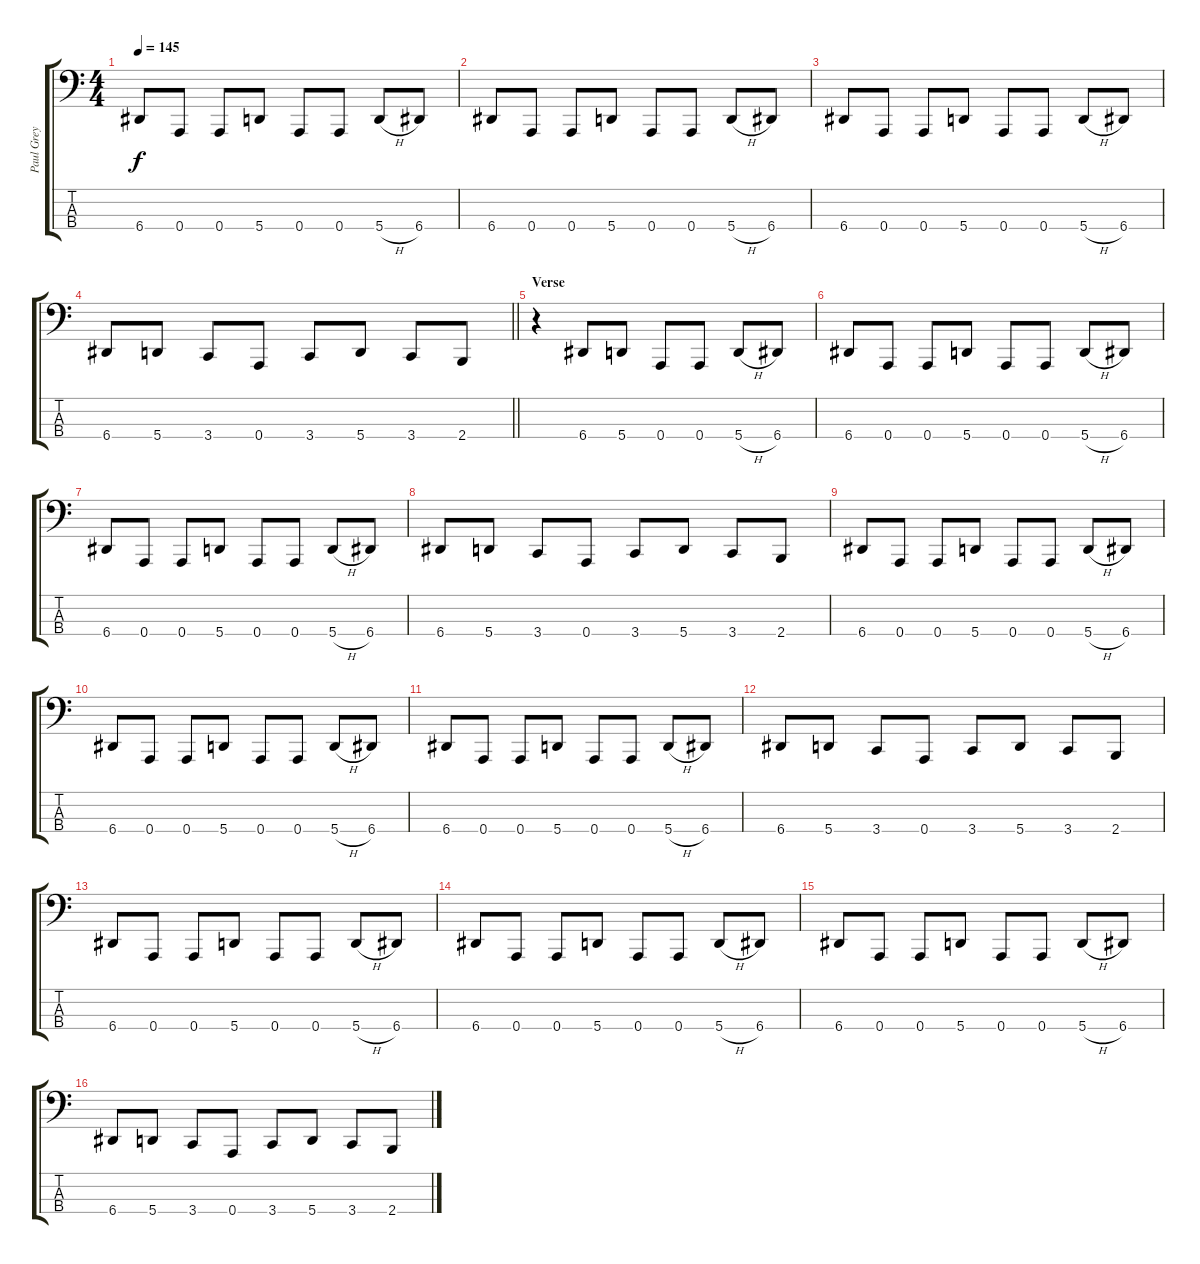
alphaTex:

\track ("Paul Grey" "Paul Grey") {instrument electricbassfinger}
\staff {score tabs}
\tuning (D2 A1 E1 A0) {hide}
\ts (4 4)
\tempo 145
\clef f4
\ks c
6.4.8{dy f} 0.4.8 0.4.8 5.4.8 0.4.8 0.4.8 5.4{h}.8 6.4.8 |
6.4.8 0.4.8 0.4.8 5.4.8 0.4.8 0.4.8 5.4{h}.8 6.4.8 |
6.4.8 0.4.8 0.4.8 5.4.8 0.4.8 0.4.8 5.4{h}.8 6.4.8 |
\barLineRight lightlight
6.4.8 5.4.8 3.4.8 0.4.8 3.4.8 5.4.8 3.4.8 2.4.8 |
\section ("" "Verse")
r.4 6.4.8 5.4.8 0.4.8 0.4.8 5.4{h}.8 6.4.8 |
6.4.8 0.4.8 0.4.8 5.4.8 0.4.8 0.4.8 5.4{h}.8 6.4.8 |
6.4.8 0.4.8 0.4.8 5.4.8 0.4.8 0.4.8 5.4{h}.8 6.4.8 |
6.4.8 5.4.8 3.4.8 0.4.8 3.4.8 5.4.8 3.4.8 2.4.8 |
6.4.8 0.4.8 0.4.8 5.4.8 0.4.8 0.4.8 5.4{h}.8 6.4.8 |
6.4.8 0.4.8 0.4.8 5.4.8 0.4.8 0.4.8 5.4{h}.8 6.4.8 |
6.4.8 0.4.8 0.4.8 5.4.8 0.4.8 0.4.8 5.4{h}.8 6.4.8 |
6.4.8 5.4.8 3.4.8 0.4.8 3.4.8 5.4.8 3.4.8 2.4.8 |
6.4.8 0.4.8 0.4.8 5.4.8 0.4.8 0.4.8 5.4{h}.8 6.4.8 |
6.4.8 0.4.8 0.4.8 5.4.8 0.4.8 0.4.8 5.4{h}.8 6.4.8 |
6.4.8 0.4.8 0.4.8 5.4.8 0.4.8 0.4.8 5.4{h}.8 6.4.8 |
6.4.8 5.4.8 3.4.8 0.4.8 3.4.8 5.4.8 3.4.8 2.4.8
